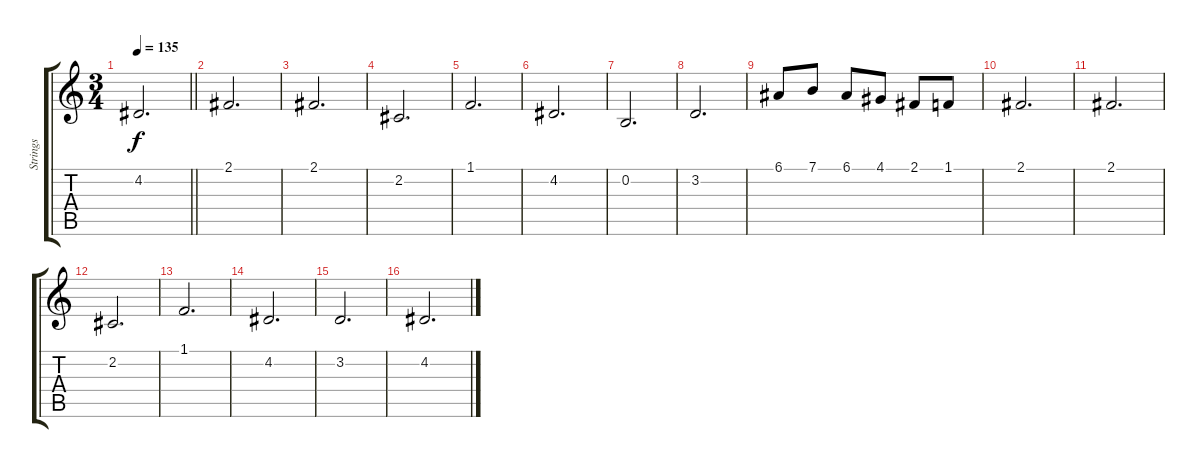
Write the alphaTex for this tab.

\track ("Strings" "Strings") {instrument stringensemble1}
\staff {score tabs}
\tuning (E4 B3 G3 D3 A2 E2) {hide}
\ts (3 4)
\tempo 135
\clef g2
\barLineRight lightlight
\ks c
4.2.2{d dy f} |
\section ("" "")
2.1.2{d} |
2.1.2{d} |
2.2.2{d} |
1.1.2{d} |
4.2.2{d} |
0.2.2{d} |
3.2.2{d} |
6.1.8 7.1.8 6.1.8 4.1.8 2.1.8 1.1.8 |
2.1.2{d} |
2.1.2{d} |
2.2.2{d} |
1.1.2{d} |
4.2.2{d} |
3.2.2{d} |
4.2.2{d}
